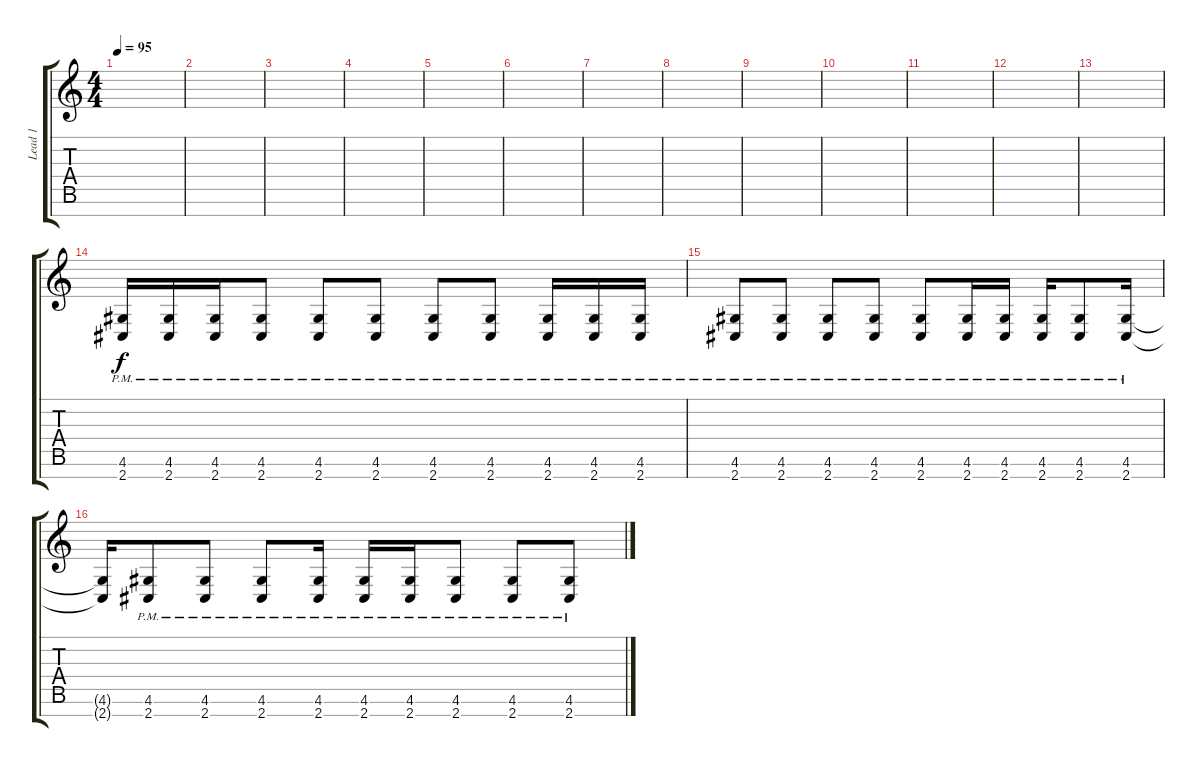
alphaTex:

\track ("Lead 1" "Lead 1") {instrument distortionguitar}
\staff {score tabs}
\tuning (E4 B3 G3 D3 A2 E2 B1) {hide}
\ts (4 4)
\tempo 95
\clef g2
\ks c
|
|
|
|
|
|
|
|
|
|
|
|
|
(4.6{pm} 2.7{pm}).16 (4.6{pm} 2.7{pm}).16 (4.6{pm} 2.7{pm}).16 (4.6{pm} 2.7{pm}).8 (4.6{pm} 2.7{pm}).8 (4.6{pm} 2.7{pm}).8 (4.6{pm} 2.7{pm}).8 (4.6{pm} 2.7{pm}).8 (4.6{pm} 2.7{pm}).16 (4.6{pm} 2.7{pm}).16 (4.6{pm} 2.7{pm}).16 |
(4.6{pm} 2.7{pm}).8 (4.6{pm} 2.7{pm}).8 (4.6{pm} 2.7{pm}).8 (4.6{pm} 2.7{pm}).8 (4.6{pm} 2.7{pm}).8 (4.6{pm} 2.7{pm}).16 (4.6{pm} 2.7{pm}).16 (4.6{pm} 2.7{pm}).16 (4.6{pm} 2.7{pm}).8 (4.6{pm} 2.7{pm}).16 |
(4.6{t} 2.7{t}).16 (4.6{pm} 2.7{pm}).8 (4.6{pm} 2.7{pm}).8 (4.6{pm} 2.7{pm}).8 (4.6{pm} 2.7{pm}).16 (4.6{pm} 2.7{pm}).16 (4.6{pm} 2.7{pm}).16 (4.6{pm} 2.7{pm}).8 (4.6{pm} 2.7{pm}).8 (4.6{pm} 2.7{pm}).8
